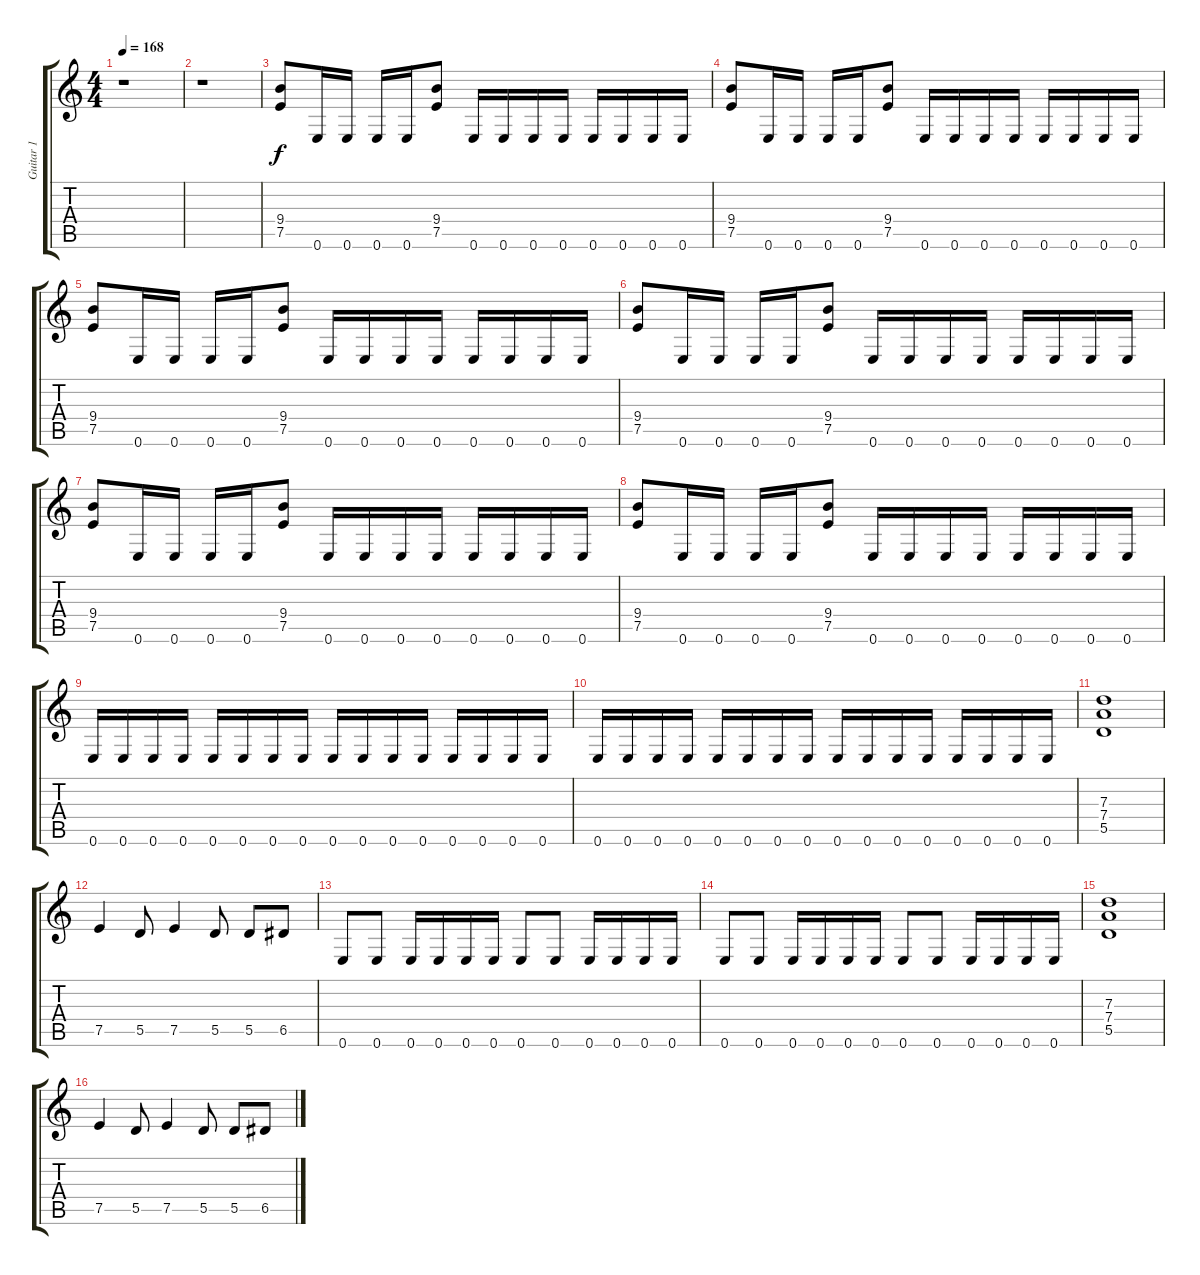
\track ("Guitar 1" "Guitar 1") {instrument distortionguitar}
\staff {score tabs}
\tuning (E4 B3 G3 D3 A2 E2) {hide}
\ts (4 4)
\tempo 168
\clef g2
\ks c
r.1{dy f instrument distortionguitar} |
r.1 |
(9.4 7.5).8 0.6.16 0.6.16 0.6.16 0.6.16 (9.4 7.5).8 0.6.16 0.6.16 0.6.16 0.6.16 0.6.16 0.6.16 0.6.16 0.6.16 |
(9.4 7.5).8 0.6.16 0.6.16 0.6.16 0.6.16 (9.4 7.5).8 0.6.16 0.6.16 0.6.16 0.6.16 0.6.16 0.6.16 0.6.16 0.6.16 |
(9.4 7.5).8 0.6.16 0.6.16 0.6.16 0.6.16 (9.4 7.5).8 0.6.16 0.6.16 0.6.16 0.6.16 0.6.16 0.6.16 0.6.16 0.6.16 |
(9.4 7.5).8 0.6.16 0.6.16 0.6.16 0.6.16 (9.4 7.5).8 0.6.16 0.6.16 0.6.16 0.6.16 0.6.16 0.6.16 0.6.16 0.6.16 |
(9.4 7.5).8 0.6.16 0.6.16 0.6.16 0.6.16 (9.4 7.5).8 0.6.16 0.6.16 0.6.16 0.6.16 0.6.16 0.6.16 0.6.16 0.6.16 |
(9.4 7.5).8 0.6.16 0.6.16 0.6.16 0.6.16 (9.4 7.5).8 0.6.16 0.6.16 0.6.16 0.6.16 0.6.16 0.6.16 0.6.16 0.6.16 |
0.6.16 0.6.16 0.6.16 0.6.16 0.6.16 0.6.16 0.6.16 0.6.16 0.6.16 0.6.16 0.6.16 0.6.16 0.6.16 0.6.16 0.6.16 0.6.16 |
0.6.16 0.6.16 0.6.16 0.6.16 0.6.16 0.6.16 0.6.16 0.6.16 0.6.16 0.6.16 0.6.16 0.6.16 0.6.16 0.6.16 0.6.16 0.6.16 |
(7.3 7.4 5.5).1 |
7.5.4 5.5.8 7.5.4 5.5.8 5.5.8 6.5.8 |
0.6.8 0.6.8 0.6.16 0.6.16 0.6.16 0.6.16 0.6.8 0.6.8 0.6.16 0.6.16 0.6.16 0.6.16 |
0.6.8 0.6.8 0.6.16 0.6.16 0.6.16 0.6.16 0.6.8 0.6.8 0.6.16 0.6.16 0.6.16 0.6.16 |
(7.3 7.4 5.5).1 |
7.5.4 5.5.8 7.5.4 5.5.8 5.5.8 6.5.8
